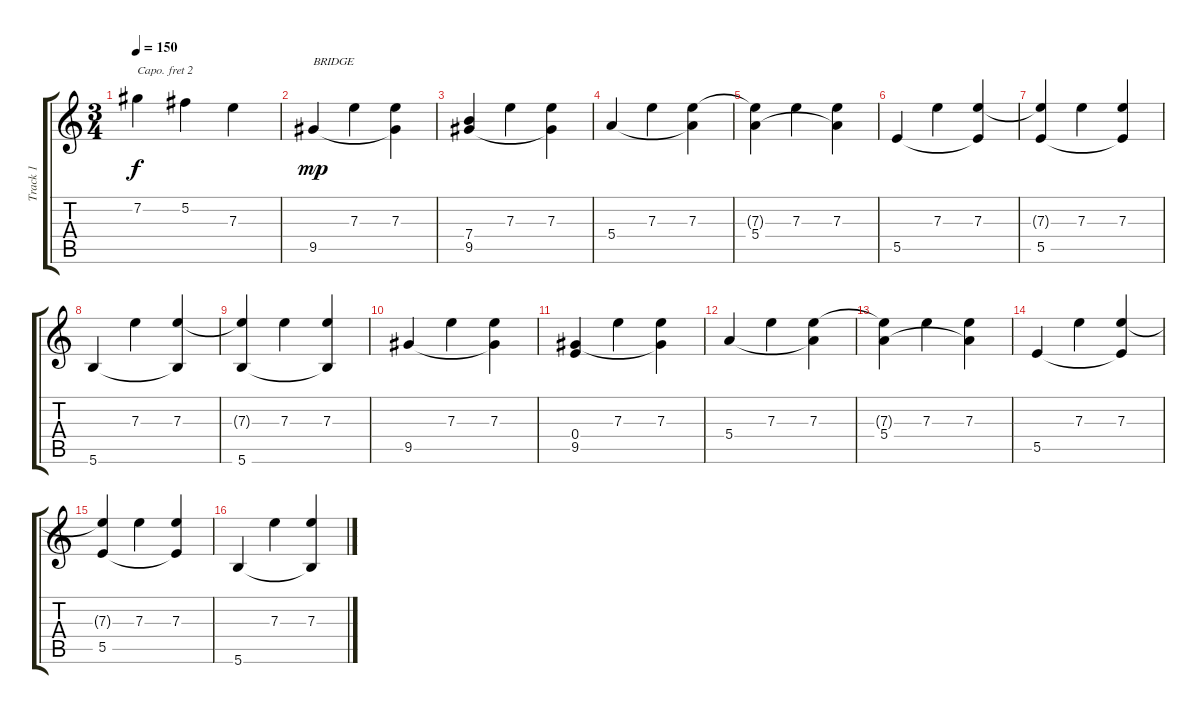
\track ("Track 1" "Track 1") {instrument acousticguitarsteel}
\staff {score tabs}
\capo 2
\tuning (E4 B3 G3 D3 A2 E2) {hide}
\ts (3 4)
\tempo 150
\clef g2
\ks c
7.2.4{dy f} 5.2.4 7.3.4 |
9.5.4{txt "BRIDGE" dy mp} 7.3.4 (7.3 9.5{t}).4 |
(7.4{t} 9.5).4 7.3.4 (7.3 9.5{t}).4 |
5.4.4 7.3.4 (7.3 5.4{t}).4 |
(7.3{t} 5.4).4 7.3.4 (7.3 5.4{t}).4 |
5.5.4 7.3.4 (7.3 5.5{t}).4 |
(7.3{t} 5.5).4 7.3.4 (7.3 5.5{t}).4 |
5.6.4 7.3.4 (7.3 5.6{t}).4 |
(7.3{t} 5.6).4 7.3.4 (7.3 5.6{t}).4 |
9.5.4 7.3.4 (7.3 9.5{t}).4 |
(0.4 9.5).4 7.3.4 (7.3 9.5{t}).4 |
5.4.4 7.3.4 (7.3 5.4{t}).4 |
(7.3{t} 5.4).4 7.3.4 (7.3 5.4{t}).4 |
5.5.4 7.3.4 (7.3 5.5{t}).4 |
(7.3{t} 5.5).4 7.3.4 (7.3 5.5{t}).4 |
5.6.4 7.3.4 (7.3 5.6{t}).4
